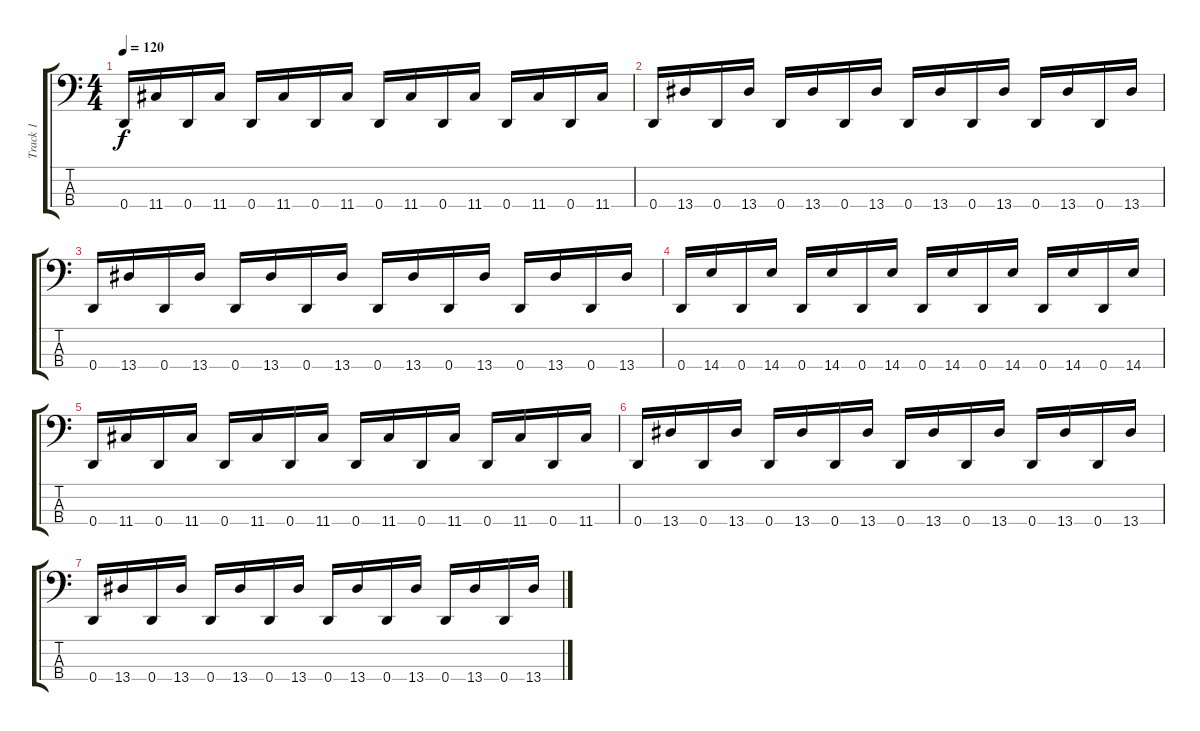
\track ("Track 1" "Track 1") {instrument slapbass1}
\staff {score tabs}
\tuning (G2 D2 A1 D1) {hide}
\ts (4 4)
\tempo 120
\clef f4
\ks c
0.4.16{dy f} 11.4.16 0.4.16 11.4.16 0.4.16 11.4.16 0.4.16 11.4.16 0.4.16 11.4.16 0.4.16 11.4.16 0.4.16 11.4.16 0.4.16 11.4.16 |
0.4.16 13.4.16 0.4.16 13.4.16 0.4.16 13.4.16 0.4.16 13.4.16 0.4.16 13.4.16 0.4.16 13.4.16 0.4.16 13.4.16 0.4.16 13.4.16 |
0.4.16 13.4.16 0.4.16 13.4.16 0.4.16 13.4.16 0.4.16 13.4.16 0.4.16 13.4.16 0.4.16 13.4.16 0.4.16 13.4.16 0.4.16 13.4.16 |
0.4.16 14.4.16 0.4.16 14.4.16 0.4.16 14.4.16 0.4.16 14.4.16 0.4.16 14.4.16 0.4.16 14.4.16 0.4.16 14.4.16 0.4.16 14.4.16 |
0.4.16 11.4.16 0.4.16 11.4.16 0.4.16 11.4.16 0.4.16 11.4.16 0.4.16 11.4.16 0.4.16 11.4.16 0.4.16 11.4.16 0.4.16 11.4.16 |
0.4.16 13.4.16 0.4.16 13.4.16 0.4.16 13.4.16 0.4.16 13.4.16 0.4.16 13.4.16 0.4.16 13.4.16 0.4.16 13.4.16 0.4.16 13.4.16 |
0.4.16 13.4.16 0.4.16 13.4.16 0.4.16 13.4.16 0.4.16 13.4.16 0.4.16 13.4.16 0.4.16 13.4.16 0.4.16 13.4.16 0.4.16 13.4.16
